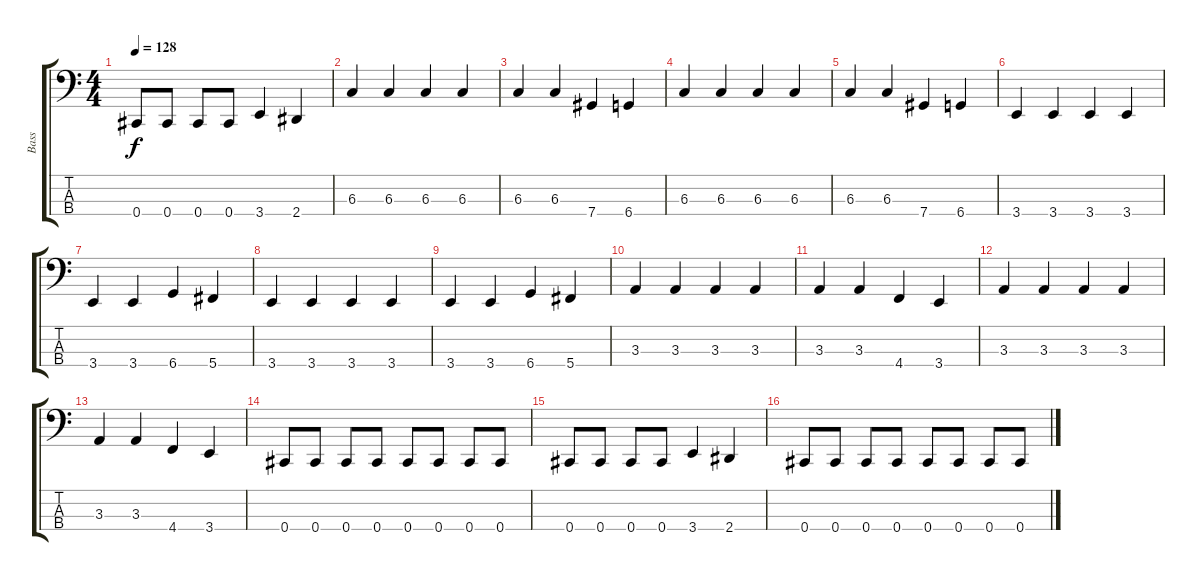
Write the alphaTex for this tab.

\track ("Bass" "Bass") {instrument electricbasspick}
\staff {score tabs}
\tuning (E2 B1 Gb1 Db1) {hide}
\ts (4 4)
\tempo 128
\clef f4
\ks c
0.4.8{dy f} 0.4.8 0.4.8 0.4.8 3.4.4 2.4.4 |
6.3.4 6.3.4 6.3.4 6.3.4 |
6.3.4 6.3.4 7.4.4 6.4.4 |
6.3.4 6.3.4 6.3.4 6.3.4 |
6.3.4 6.3.4 7.4.4 6.4.4 |
3.4.4 3.4.4 3.4.4 3.4.4 |
3.4.4 3.4.4 6.4.4 5.4.4 |
3.4.4 3.4.4 3.4.4 3.4.4 |
3.4.4 3.4.4 6.4.4 5.4.4 |
3.3.4 3.3.4 3.3.4 3.3.4 |
3.3.4 3.3.4 4.4.4 3.4.4 |
3.3.4 3.3.4 3.3.4 3.3.4 |
3.3.4 3.3.4 4.4.4 3.4.4 |
0.4.8 0.4.8 0.4.8 0.4.8 0.4.8 0.4.8 0.4.8 0.4.8 |
0.4.8 0.4.8 0.4.8 0.4.8 3.4.4 2.4.4 |
0.4.8 0.4.8 0.4.8 0.4.8 0.4.8 0.4.8 0.4.8 0.4.8
